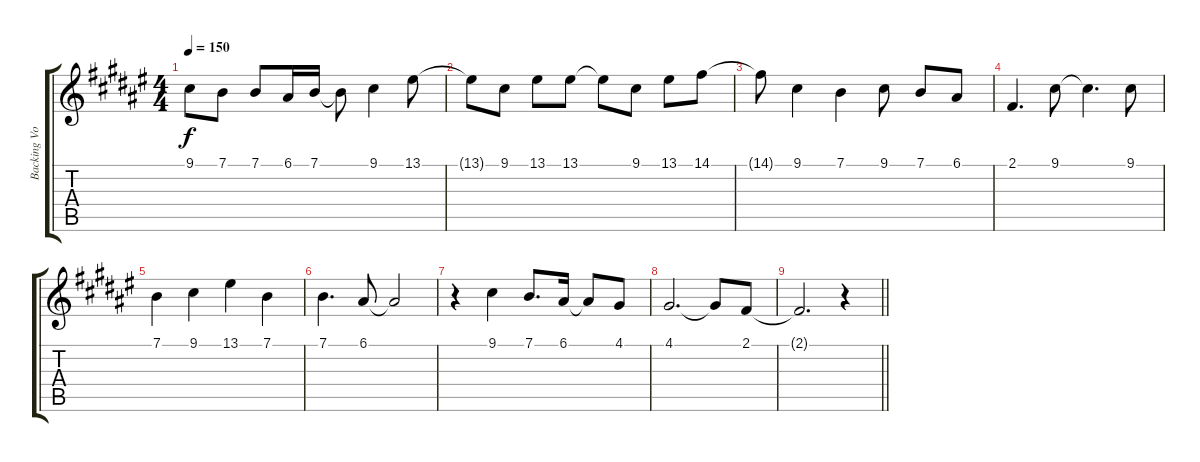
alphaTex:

\track ("Backing Vocals" "Backing Vo") {instrument lead6voice}
\staff {score tabs}
\tuning (E4 B3 G3 D3 A2 E2) {hide}
\ts (4 4)
\tempo 150
\clef g2
\ks d#minor
9.1{t}.8{dy f} 7.1.8 7.1.8 6.1.16 7.1.16 7.1{t}.8 9.1.4 13.1.8 |
13.1{t}.8 9.1.8 13.1.8 13.1.8 13.1{t}.8 9.1.8 13.1.8 14.1.8 |
14.1{t}.8 9.1.4 7.1.4 9.1.8 7.1.8 6.1.8 |
2.1.4{d} 9.1.8 9.1{t}.4{d} 9.1.8 |
7.1.4 9.1.4 13.1.4 7.1.4 |
7.1.4{d} 6.1.8 6.1{t}.2 |
r.4 9.1.4 7.1.8{d} 6.1.16 6.1{t}.8 4.1.8 |
4.1.2{d} 4.1{t}.8 2.1.8 |
\barLineRight lightlight
2.1{t}.2{d} r.4
